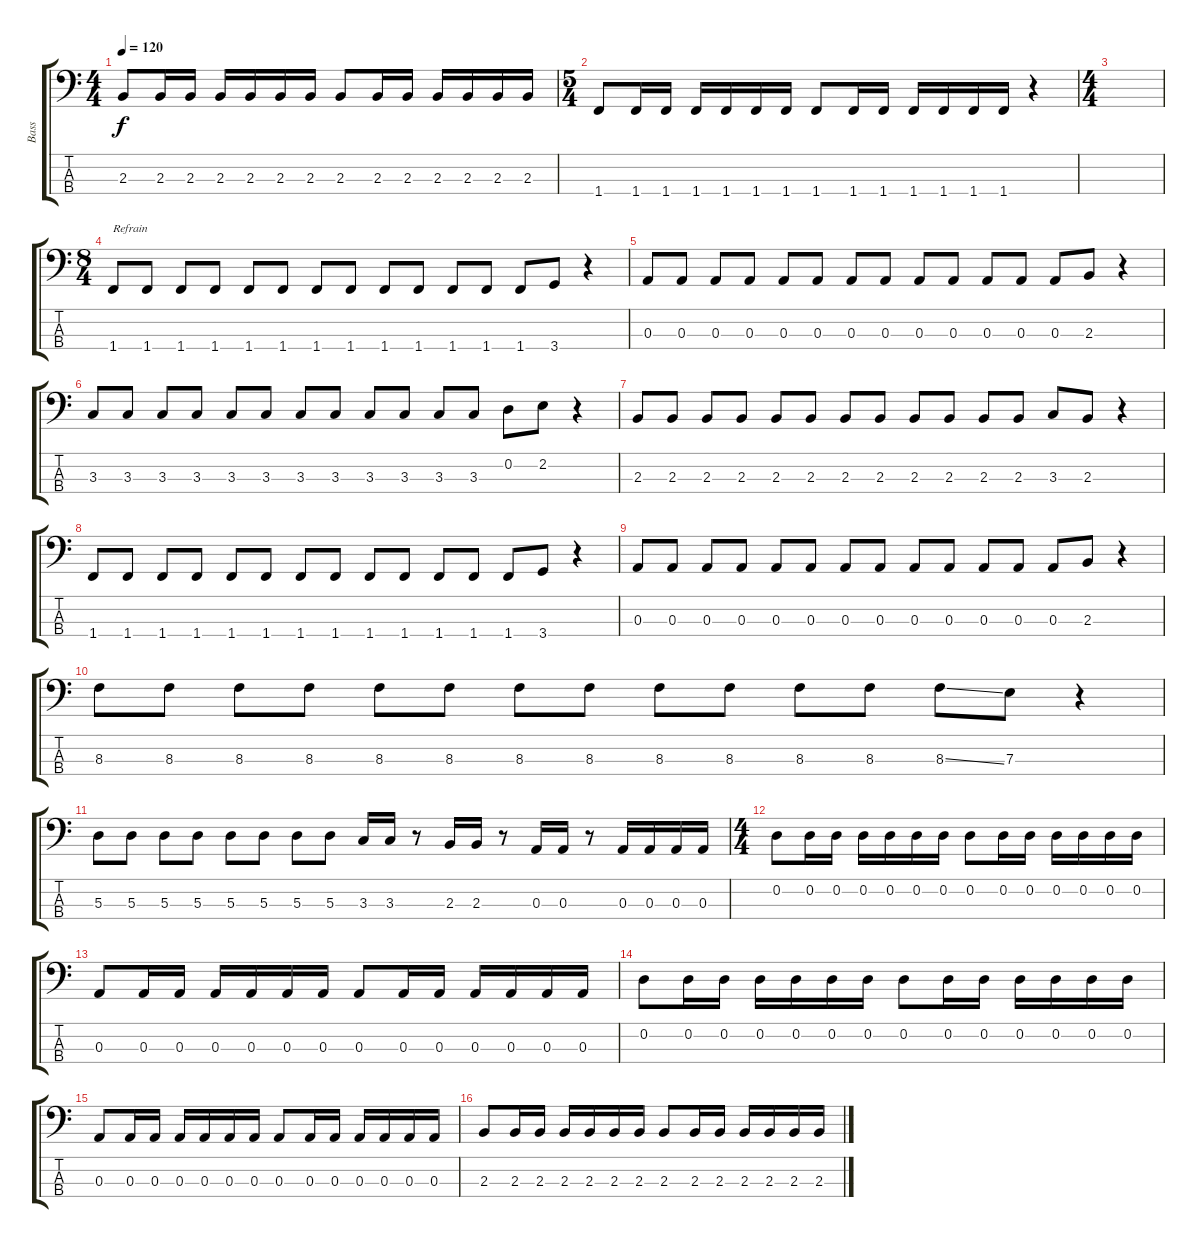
\track ("Bass" "Bass") {instrument electricbasspick}
\staff {score tabs}
\tuning (G2 D2 A1 E1) {hide}
\ts (4 4)
\tempo 120
\clef f4
\ks c
2.3.8{dy f} 2.3.16 2.3.16 2.3.16 2.3.16 2.3.16 2.3.16 2.3.8 2.3.16 2.3.16 2.3.16 2.3.16 2.3.16 2.3.16 |
\ts (5 4)
1.4.8 1.4.16 1.4.16 1.4.16 1.4.16 1.4.16 1.4.16 1.4.8 1.4.16 1.4.16 1.4.16 1.4.16 1.4.16 1.4.16 r.4 |
\ts (4 4)
|
\ts (8 4)
1.4.8{txt "Refrain"} 1.4.8 1.4.8 1.4.8 1.4.8 1.4.8 1.4.8 1.4.8 1.4.8 1.4.8 1.4.8 1.4.8 1.4.8 3.4.8 r.4 |
0.3.8 0.3.8 0.3.8 0.3.8 0.3.8 0.3.8 0.3.8 0.3.8 0.3.8 0.3.8 0.3.8 0.3.8 0.3.8 2.3.8 r.4 |
3.3.8 3.3.8 3.3.8 3.3.8 3.3.8 3.3.8 3.3.8 3.3.8 3.3.8 3.3.8 3.3.8 3.3.8 0.2.8 2.2.8 r.4 |
2.3.8 2.3.8 2.3.8 2.3.8 2.3.8 2.3.8 2.3.8 2.3.8 2.3.8 2.3.8 2.3.8 2.3.8 3.3.8 2.3.8 r.4 |
1.4.8 1.4.8 1.4.8 1.4.8 1.4.8 1.4.8 1.4.8 1.4.8 1.4.8 1.4.8 1.4.8 1.4.8 1.4.8 3.4.8 r.4 |
0.3.8 0.3.8 0.3.8 0.3.8 0.3.8 0.3.8 0.3.8 0.3.8 0.3.8 0.3.8 0.3.8 0.3.8 0.3.8 2.3.8 r.4 |
8.3.8 8.3.8 8.3.8 8.3.8 8.3.8 8.3.8 8.3.8 8.3.8 8.3.8 8.3.8 8.3.8 8.3.8 8.3{ss}.8 7.3.8 r.4 |
5.3.8 5.3.8 5.3.8 5.3.8 5.3.8 5.3.8 5.3.8 5.3.8 3.3.16 3.3.16 r.8 2.3.16 2.3.16 r.8 0.3.16 0.3.16 r.8 0.3.16 0.3.16 0.3.16 0.3.16 |
\ts (4 4)
0.2.8 0.2.16 0.2.16 0.2.16 0.2.16 0.2.16 0.2.16 0.2.8 0.2.16 0.2.16 0.2.16 0.2.16 0.2.16 0.2.16 |
0.3.8 0.3.16 0.3.16 0.3.16 0.3.16 0.3.16 0.3.16 0.3.8 0.3.16 0.3.16 0.3.16 0.3.16 0.3.16 0.3.16 |
0.2.8 0.2.16 0.2.16 0.2.16 0.2.16 0.2.16 0.2.16 0.2.8 0.2.16 0.2.16 0.2.16 0.2.16 0.2.16 0.2.16 |
0.3.8 0.3.16 0.3.16 0.3.16 0.3.16 0.3.16 0.3.16 0.3.8 0.3.16 0.3.16 0.3.16 0.3.16 0.3.16 0.3.16 |
2.3.8 2.3.16 2.3.16 2.3.16 2.3.16 2.3.16 2.3.16 2.3.8 2.3.16 2.3.16 2.3.16 2.3.16 2.3.16 2.3.16
